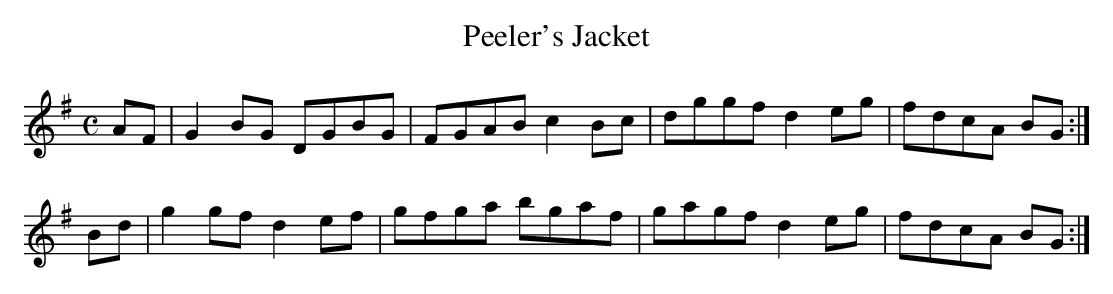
X:1
T:Peeler's Jacket
M:C
L:1/8
K:G Major
AF|G2BG DGBG|FGAB c2Bc|dggf d2eg|fdcA BG:|!
Bd|g2gf d2ef|gfga bgaf|gagf d2eg|fdcA BG:|!
